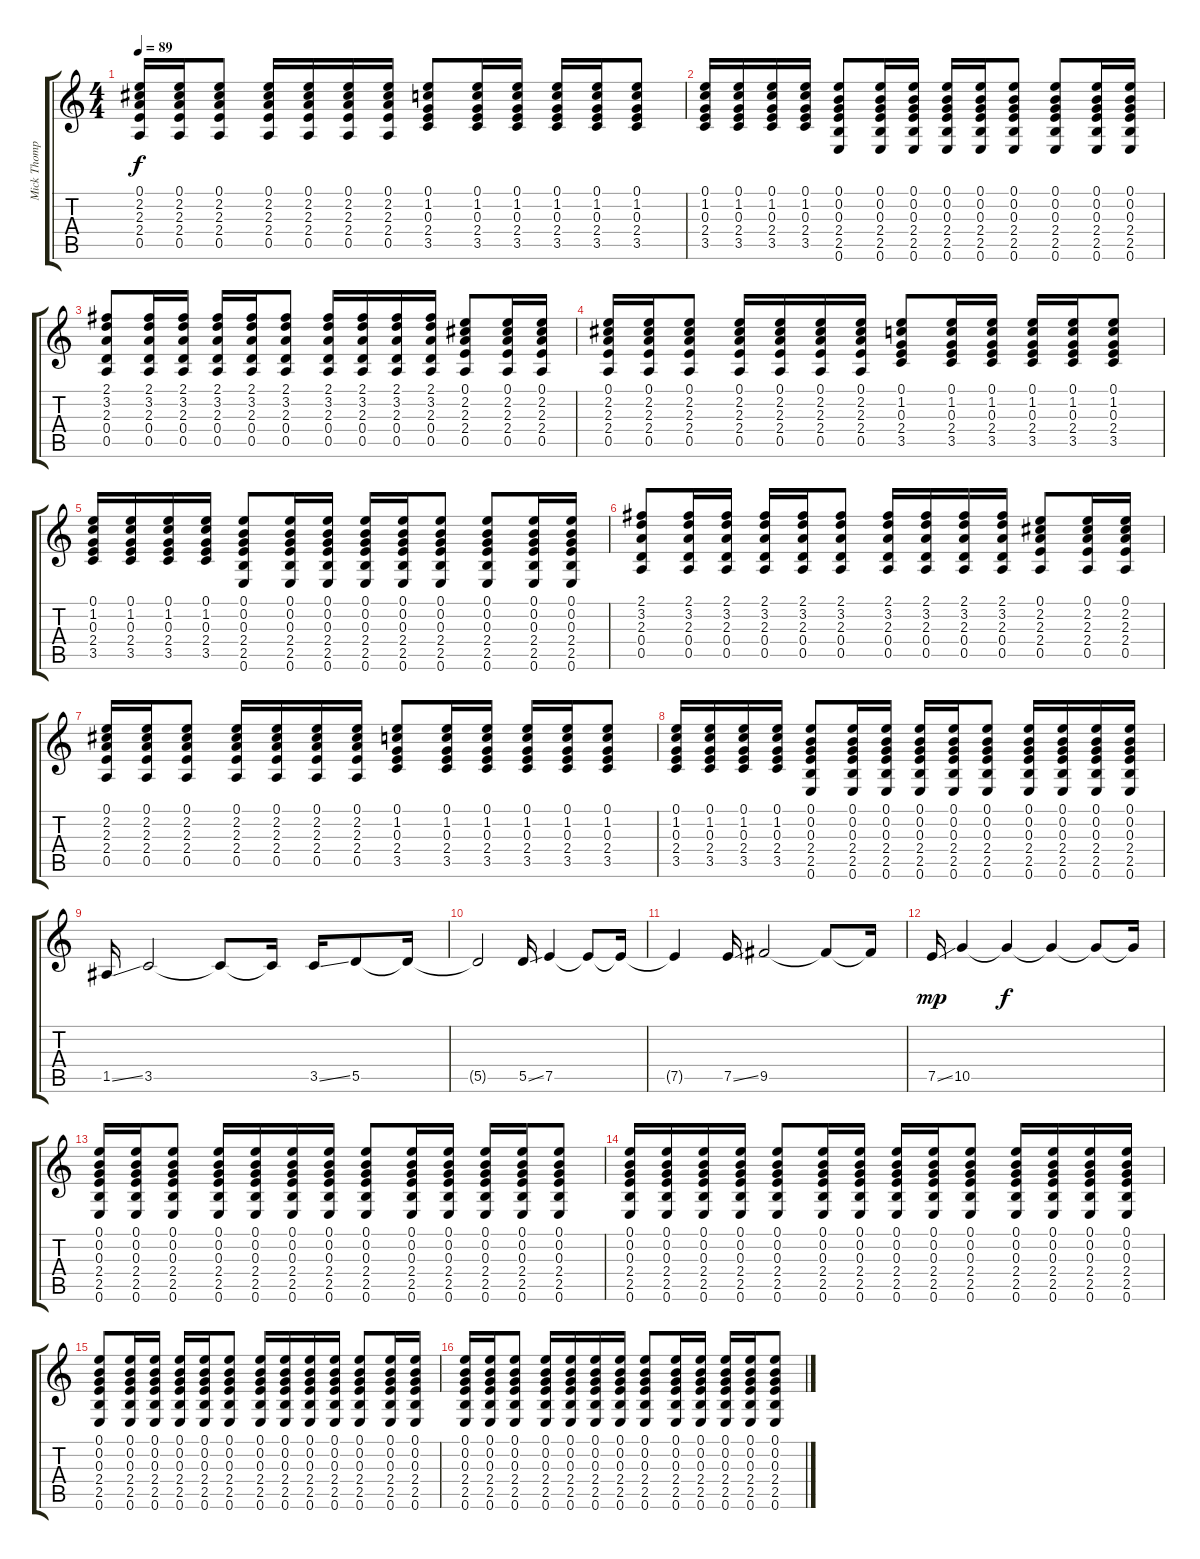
\track ("Mick Thompson" "Mick Thomp") {instrument acousticguitarsteel}
\staff {score tabs}
\tuning (E4 B3 G3 D3 A2 E2) {hide}
\ts (4 4)
\tempo 89
\clef g2
\ks c
(0.1 2.2 2.3 2.4 0.5).16{dy f} (0.1 2.2 2.3 2.4 0.5).16 (0.1 2.2 2.3 2.4 0.5).8 (0.1 2.2 2.3 2.4 0.5).16 (0.1 2.2 2.3 2.4 0.5).16 (0.1 2.2 2.3 2.4 0.5).16 (0.1 2.2 2.3 2.4 0.5).16 (0.1 1.2 0.3 2.4 3.5).8 (0.1 1.2 0.3 2.4 3.5).16 (0.1 1.2 0.3 2.4 3.5).16 (0.1 1.2 0.3 2.4 3.5).16 (0.1 1.2 0.3 2.4 3.5).16 (0.1 1.2 0.3 2.4 3.5).8 |
(0.1 1.2 0.3 2.4 3.5).16 (0.1 1.2 0.3 2.4 3.5).16 (0.1 1.2 0.3 2.4 3.5).16 (0.1 1.2 0.3 2.4 3.5).16 (0.1 0.2 0.3 2.4 2.5 0.6).8 (0.1 0.2 0.3 2.4 2.5 0.6).16 (0.1 0.2 0.3 2.4 2.5 0.6).16 (0.1 0.2 0.3 2.4 2.5 0.6).16 (0.1 0.2 0.3 2.4 2.5 0.6).16 (0.1 0.2 0.3 2.4 2.5 0.6).8 (0.1 0.2 0.3 2.4 2.5 0.6).8 (0.1 0.2 0.3 2.4 2.5 0.6).16 (0.1 0.2 0.3 2.4 2.5 0.6).16 |
(2.1 3.2 2.3 0.4 0.5).8 (2.1 3.2 2.3 0.4 0.5).16 (2.1 3.2 2.3 0.4 0.5).16 (2.1 3.2 2.3 0.4 0.5).16 (2.1 3.2 2.3 0.4 0.5).16 (2.1 3.2 2.3 0.4 0.5).8 (2.1 3.2 2.3 0.4 0.5).16 (2.1 3.2 2.3 0.4 0.5).16 (2.1 3.2 2.3 0.4 0.5).16 (2.1 3.2 2.3 0.4 0.5).16 (0.1 2.2 2.3 2.4 0.5).8 (0.1 2.2 2.3 2.4 0.5).16 (0.1 2.2 2.3 2.4 0.5).16 |
(0.1 2.2 2.3 2.4 0.5).16 (0.1 2.2 2.3 2.4 0.5).16 (0.1 2.2 2.3 2.4 0.5).8 (0.1 2.2 2.3 2.4 0.5).16 (0.1 2.2 2.3 2.4 0.5).16 (0.1 2.2 2.3 2.4 0.5).16 (0.1 2.2 2.3 2.4 0.5).16 (0.1 1.2 0.3 2.4 3.5).8 (0.1 1.2 0.3 2.4 3.5).16 (0.1 1.2 0.3 2.4 3.5).16 (0.1 1.2 0.3 2.4 3.5).16 (0.1 1.2 0.3 2.4 3.5).16 (0.1 1.2 0.3 2.4 3.5).8 |
(0.1 1.2 0.3 2.4 3.5).16 (0.1 1.2 0.3 2.4 3.5).16 (0.1 1.2 0.3 2.4 3.5).16 (0.1 1.2 0.3 2.4 3.5).16 (0.1 0.2 0.3 2.4 2.5 0.6).8 (0.1 0.2 0.3 2.4 2.5 0.6).16 (0.1 0.2 0.3 2.4 2.5 0.6).16 (0.1 0.2 0.3 2.4 2.5 0.6).16 (0.1 0.2 0.3 2.4 2.5 0.6).16 (0.1 0.2 0.3 2.4 2.5 0.6).8 (0.1 0.2 0.3 2.4 2.5 0.6).8 (0.1 0.2 0.3 2.4 2.5 0.6).16 (0.1 0.2 0.3 2.4 2.5 0.6).16 |
(2.1 3.2 2.3 0.4 0.5).8 (2.1 3.2 2.3 0.4 0.5).16 (2.1 3.2 2.3 0.4 0.5).16 (2.1 3.2 2.3 0.4 0.5).16 (2.1 3.2 2.3 0.4 0.5).16 (2.1 3.2 2.3 0.4 0.5).8 (2.1 3.2 2.3 0.4 0.5).16 (2.1 3.2 2.3 0.4 0.5).16 (2.1 3.2 2.3 0.4 0.5).16 (2.1 3.2 2.3 0.4 0.5).16 (0.1 2.2 2.3 2.4 0.5).8 (0.1 2.2 2.3 2.4 0.5).16 (0.1 2.2 2.3 2.4 0.5).16 |
(0.1 2.2 2.3 2.4 0.5).16 (0.1 2.2 2.3 2.4 0.5).16 (0.1 2.2 2.3 2.4 0.5).8 (0.1 2.2 2.3 2.4 0.5).16 (0.1 2.2 2.3 2.4 0.5).16 (0.1 2.2 2.3 2.4 0.5).16 (0.1 2.2 2.3 2.4 0.5).16 (0.1 1.2 0.3 2.4 3.5).8 (0.1 1.2 0.3 2.4 3.5).16 (0.1 1.2 0.3 2.4 3.5).16 (0.1 1.2 0.3 2.4 3.5).16 (0.1 1.2 0.3 2.4 3.5).16 (0.1 1.2 0.3 2.4 3.5).8 |
(0.1 1.2 0.3 2.4 3.5).16 (0.1 1.2 0.3 2.4 3.5).16 (0.1 1.2 0.3 2.4 3.5).16 (0.1 1.2 0.3 2.4 3.5).16 (0.1 0.2 0.3 2.4 2.5 0.6).8 (0.1 0.2 0.3 2.4 2.5 0.6).16 (0.1 0.2 0.3 2.4 2.5 0.6).16 (0.1 0.2 0.3 2.4 2.5 0.6).16 (0.1 0.2 0.3 2.4 2.5 0.6).16 (0.1 0.2 0.3 2.4 2.5 0.6).8 (0.1 0.2 0.3 2.4 2.5 0.6).16 (0.1 0.2 0.3 2.4 2.5 0.6).16 (0.1 0.2 0.3 2.4 2.5 0.6).16 (0.1 0.2 0.3 2.4 2.5 0.6).16 |
1.5{ss}.16{instrument overdrivenguitar} 3.5.2 3.5{t}.8 3.5{t}.16 3.5{ss}.16 5.5.8 5.5{t}.16 |
5.5{t}.2 5.5{ss}.16 7.5.4 7.5{t}.8 7.5{t}.16 |
7.5{t}.4 7.5{ss}.16 9.5.2 9.5{t}.8 9.5{t}.16 |
7.5{ss}.16{dy mp} 10.5.4 10.5{t}.4{dy f} 10.5{t}.4 10.5{t}.8 10.5{t}.16 |
(0.1 0.2 0.3 2.4 2.5 0.6).16{instrument acousticguitarsteel} (0.1 0.2 0.3 2.4 2.5 0.6).16 (0.1 0.2 0.3 2.4 2.5 0.6).8 (0.1 0.2 0.3 2.4 2.5 0.6).16 (0.1 0.2 0.3 2.4 2.5 0.6).16 (0.1 0.2 0.3 2.4 2.5 0.6).16 (0.1 0.2 0.3 2.4 2.5 0.6).16 (0.1 0.2 0.3 2.4 2.5 0.6).8 (0.1 0.2 0.3 2.4 2.5 0.6).16 (0.1 0.2 0.3 2.4 2.5 0.6).16 (0.1 0.2 0.3 2.4 2.5 0.6).16 (0.1 0.2 0.3 2.4 2.5 0.6).16 (0.1 0.2 0.3 2.4 2.5 0.6).8 |
(0.1 0.2 0.3 2.4 2.5 0.6).16 (0.1 0.2 0.3 2.4 2.5 0.6).16 (0.1 0.2 0.3 2.4 2.5 0.6).16 (0.1 0.2 0.3 2.4 2.5 0.6).16 (0.1 0.2 0.3 2.4 2.5 0.6).8 (0.1 0.2 0.3 2.4 2.5 0.6).16 (0.1 0.2 0.3 2.4 2.5 0.6).16 (0.1 0.2 0.3 2.4 2.5 0.6).16 (0.1 0.2 0.3 2.4 2.5 0.6).16 (0.1 0.2 0.3 2.4 2.5 0.6).8 (0.1 0.2 0.3 2.4 2.5 0.6).16 (0.1 0.2 0.3 2.4 2.5 0.6).16 (0.1 0.2 0.3 2.4 2.5 0.6).16 (0.1 0.2 0.3 2.4 2.5 0.6).16 |
(0.1 0.2 0.3 2.4 2.5 0.6).8 (0.1 0.2 0.3 2.4 2.5 0.6).16 (0.1 0.2 0.3 2.4 2.5 0.6).16 (0.1 0.2 0.3 2.4 2.5 0.6).16 (0.1 0.2 0.3 2.4 2.5 0.6).16 (0.1 0.2 0.3 2.4 2.5 0.6).8 (0.1 0.2 0.3 2.4 2.5 0.6).16 (0.1 0.2 0.3 2.4 2.5 0.6).16 (0.1 0.2 0.3 2.4 2.5 0.6).16 (0.1 0.2 0.3 2.4 2.5 0.6).16 (0.1 0.2 0.3 2.4 2.5 0.6).8 (0.1 0.2 0.3 2.4 2.5 0.6).16 (0.1 0.2 0.3 2.4 2.5 0.6).16 |
(0.1 0.2 0.3 2.4 2.5 0.6).16 (0.1 0.2 0.3 2.4 2.5 0.6).16 (0.1 0.2 0.3 2.4 2.5 0.6).8 (0.1 0.2 0.3 2.4 2.5 0.6).16 (0.1 0.2 0.3 2.4 2.5 0.6).16 (0.1 0.2 0.3 2.4 2.5 0.6).16 (0.1 0.2 0.3 2.4 2.5 0.6).16 (0.1 0.2 0.3 2.4 2.5 0.6).8 (0.1 0.2 0.3 2.4 2.5 0.6).16 (0.1 0.2 0.3 2.4 2.5 0.6).16 (0.1 0.2 0.3 2.4 2.5 0.6).16 (0.1 0.2 0.3 2.4 2.5 0.6).16 (0.1 0.2 0.3 2.4 2.5 0.6).8
